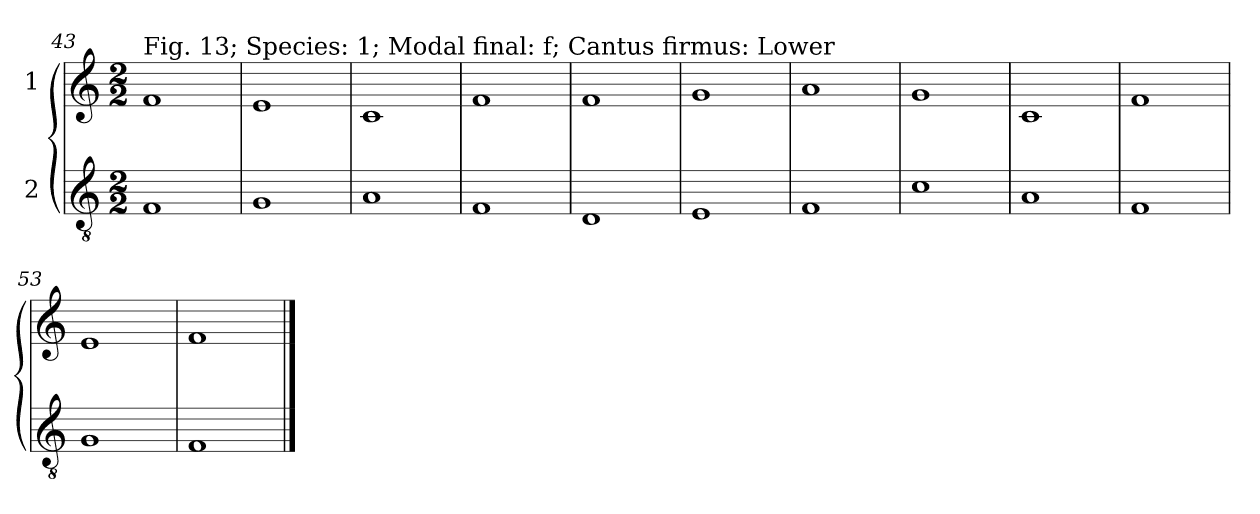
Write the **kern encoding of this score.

**kern	**kern
*part2	*part1
*staff2	*staff1
*I"2	*I"1
!!LO:LB:g=z
*clefGv2	*clefG2
*k[]	*k[]
*M2/2	*M2/2
=43	=43
!	!LO:TX:a:t=Fig. 13; Species&colon; 1; Modal final&colon; f; Cantus firmus&colon; Lower
1F	1f
=44	=44
1G	1e
=45	=45
1A	1c
=46	=46
1F	1f
=47	=47
1D	1f
=48	=48
1E	1g
=49	=49
1F	1a
=50	=50
1c	1g
=51	=51
1A	1c
=52	=52
1F	1f
=53	=53
1G	1e
=54	=54
1F	1f
==	==
*-	*-
